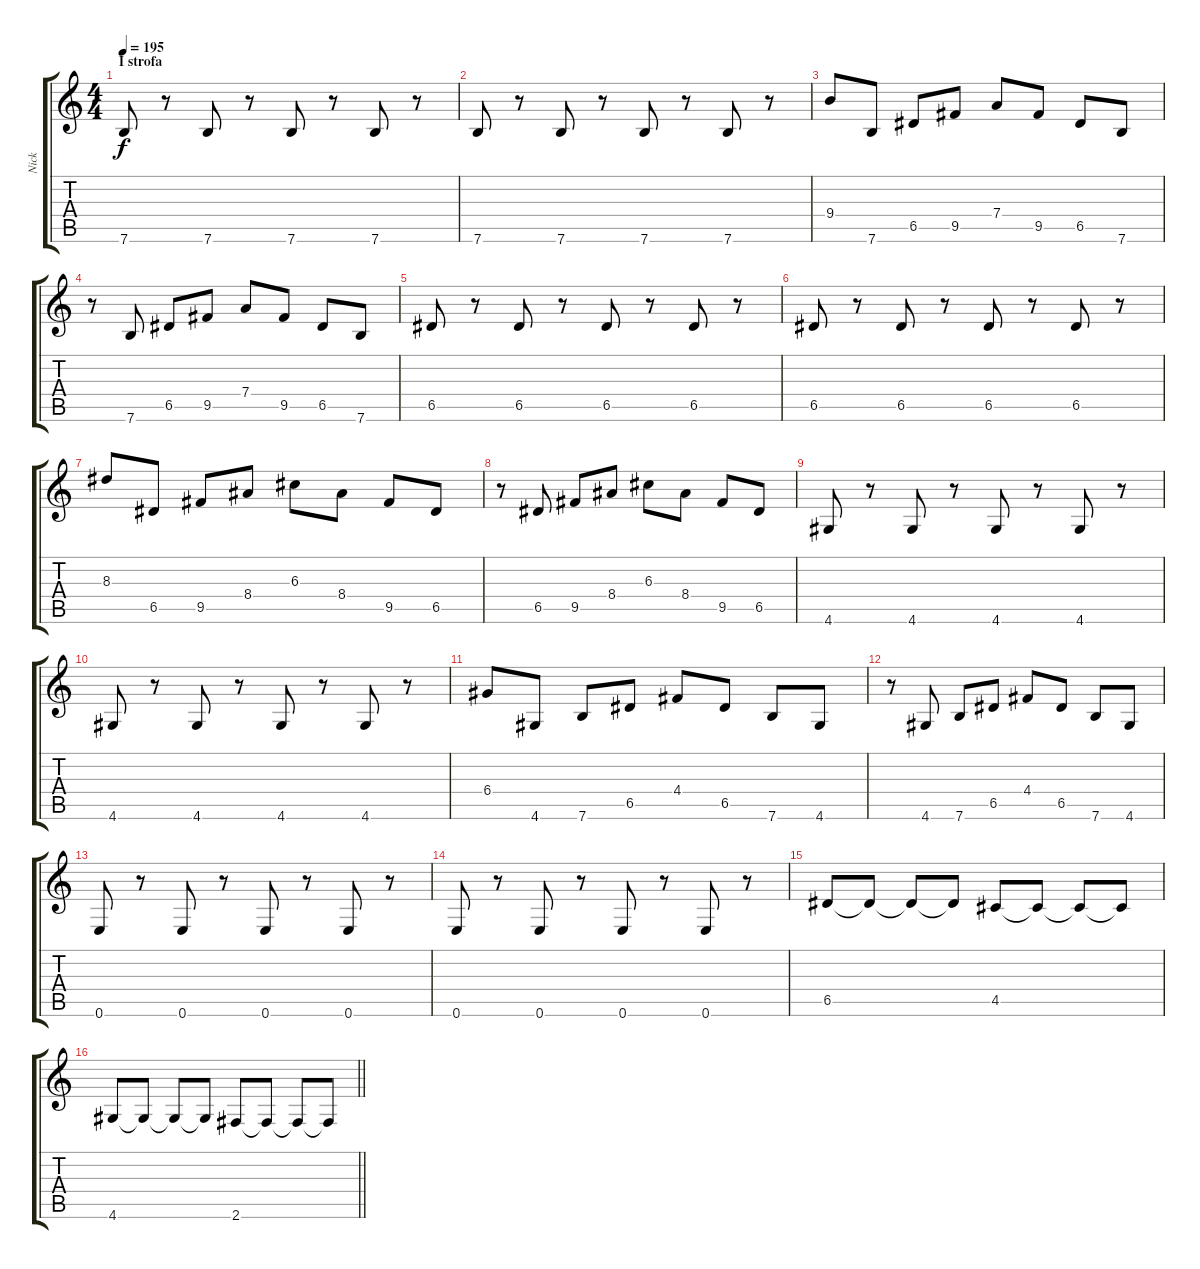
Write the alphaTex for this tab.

\track ("Nick" "Nick") {instrument electricguitarjazz}
\staff {score tabs}
\tuning (E4 B3 G3 D3 A2 E2) {hide}
\ts (4 4)
\section ("" "I strofa")
\tempo 195
\clef g2
\ks c
7.6.8{dy f volume 16 instrument electricguitarjazz} r.8 7.6.8 r.8 7.6.8 r.8 7.6.8 r.8 |
7.6.8 r.8 7.6.8 r.8 7.6.8 r.8 7.6.8 r.8 |
9.4.8 7.6.8 6.5.8 9.5.8 7.4.8 9.5.8 6.5.8 7.6.8 |
r.8 7.6.8 6.5.8 9.5.8 7.4.8 9.5.8 6.5.8 7.6.8 |
6.5.8{volume 16 instrument electricguitarjazz} r.8 6.5.8 r.8 6.5.8 r.8 6.5.8 r.8 |
6.5.8 r.8 6.5.8 r.8 6.5.8 r.8 6.5.8 r.8 |
8.3.8 6.5.8 9.5.8 8.4.8 6.3.8 8.4.8 9.5.8 6.5.8 |
r.8 6.5.8 9.5.8 8.4.8 6.3.8 8.4.8 9.5.8 6.5.8 |
4.6.8 r.8 4.6.8 r.8 4.6.8 r.8 4.6.8 r.8 |
4.6.8 r.8 4.6.8 r.8 4.6.8 r.8 4.6.8 r.8 |
6.4.8 4.6.8 7.6.8 6.5.8 4.4.8 6.5.8 7.6.8 4.6.8 |
r.8 4.6.8 7.6.8 6.5.8 4.4.8 6.5.8 7.6.8 4.6.8 |
0.6.8 r.8 0.6.8 r.8 0.6.8 r.8 0.6.8 r.8 |
0.6.8 r.8 0.6.8 r.8 0.6.8 r.8 0.6.8 r.8 |
6.5.8 6.5{t}.8 6.5{t}.8 6.5{t}.8 4.5.8 4.5{t}.8 4.5{t}.8 4.5{t}.8 |
\barLineRight lightlight
4.6.8 4.6{t}.8 4.6{t}.8 4.6{t}.8 2.6.8 2.6{t}.8 2.6{t}.8 2.6{t}.8
